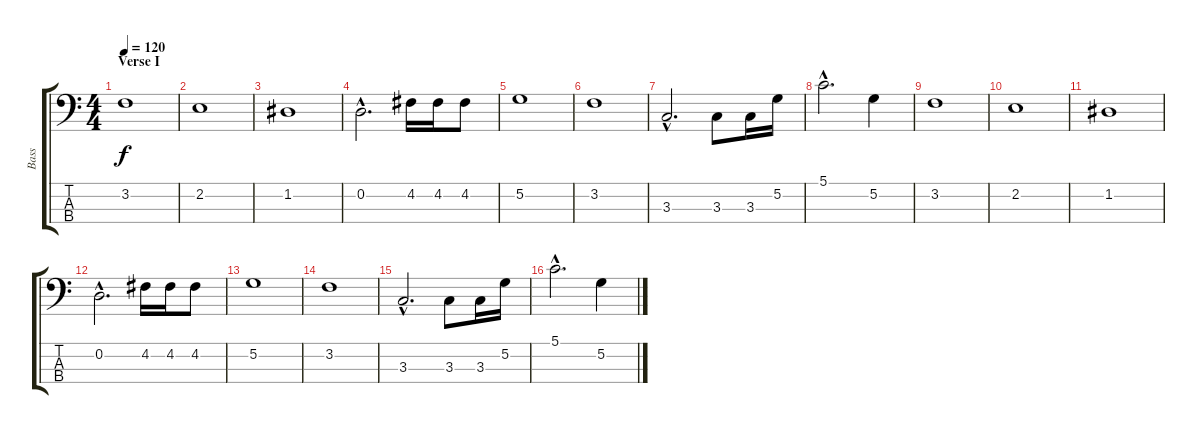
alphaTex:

\track ("Bass" "Bass") {instrument electricbassfinger}
\staff {score tabs}
\tuning (G2 D2 A1 E1) {hide}
\ts (4 4)
\section ("" "Verse I")
\tempo 120
\clef f4
\ks c
3.2.1{dy f instrument electricbassfinger} |
2.2.1 |
1.2.1 |
0.2{hac}.2{d} 4.2.16 4.2.16 4.2.8 |
5.2.1 |
3.2.1 |
3.3{hac}.2{d} 3.3.8 3.3.16 5.2.16 |
5.1{hac}.2{d} 5.2.4 |
3.2.1 |
2.2.1 |
1.2.1 |
0.2{hac}.2{d} 4.2.16 4.2.16 4.2.8 |
5.2.1 |
3.2.1 |
3.3{hac}.2{d} 3.3.8 3.3.16 5.2.16 |
5.1{hac}.2{d} 5.2.4
